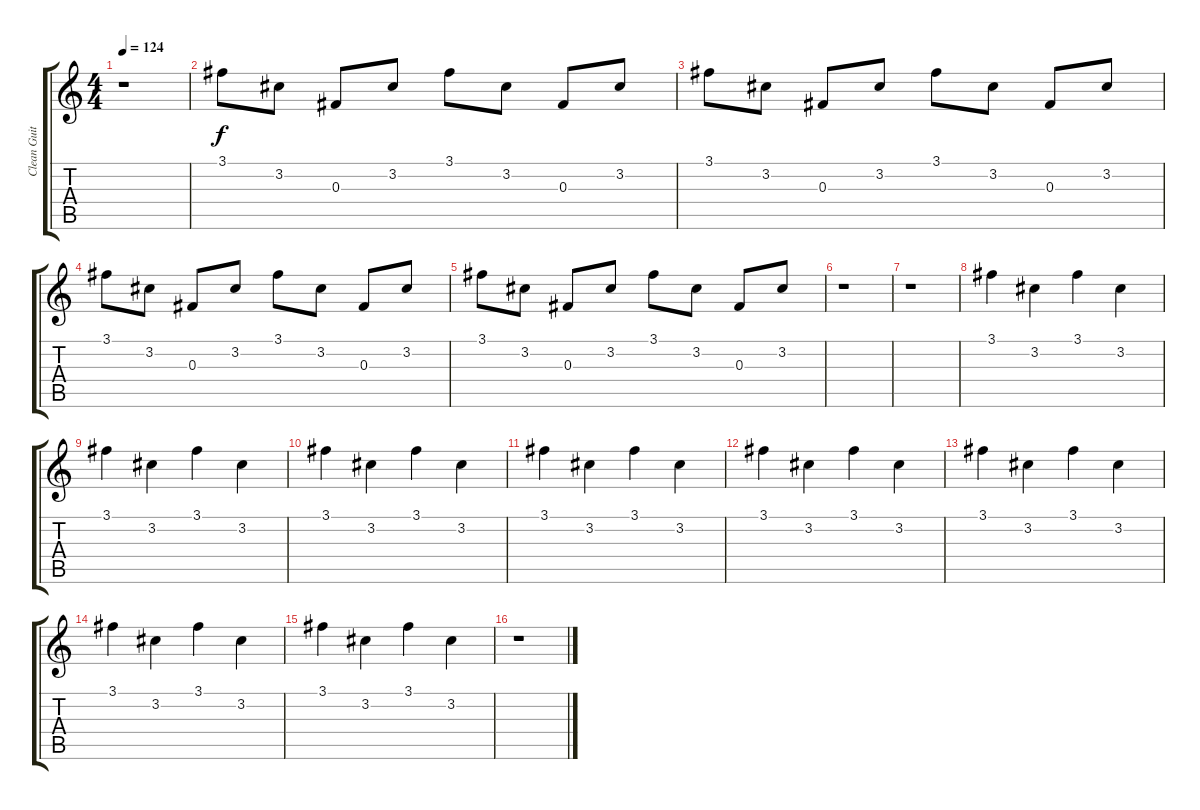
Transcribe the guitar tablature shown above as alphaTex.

\track ("Clean Guitar" "Clean Guit") {instrument electricguitarclean}
\staff {score tabs}
\tuning (Eb4 Bb3 Gb3 Db3 Ab2 Eb2) {hide}
\ts (4 4)
\tempo 124
\clef g2
\ks c
r.1{dy f} |
3.1.8 3.2.8 0.3.8 3.2.8 3.1.8 3.2.8 0.3.8 3.2.8 |
3.1.8 3.2.8 0.3.8 3.2.8 3.1.8 3.2.8 0.3.8 3.2.8 |
3.1.8 3.2.8 0.3.8 3.2.8 3.1.8 3.2.8 0.3.8 3.2.8 |
3.1.8 3.2.8 0.3.8 3.2.8 3.1.8 3.2.8 0.3.8 3.2.8 |
r.1 |
r.1 |
3.1.4 3.2.4 3.1.4 3.2.4 |
3.1.4 3.2.4 3.1.4 3.2.4 |
3.1.4 3.2.4 3.1.4 3.2.4 |
3.1.4 3.2.4 3.1.4 3.2.4 |
3.1.4 3.2.4 3.1.4 3.2.4 |
3.1.4 3.2.4 3.1.4 3.2.4 |
3.1.4 3.2.4 3.1.4 3.2.4 |
3.1.4 3.2.4 3.1.4 3.2.4 |
r.1
